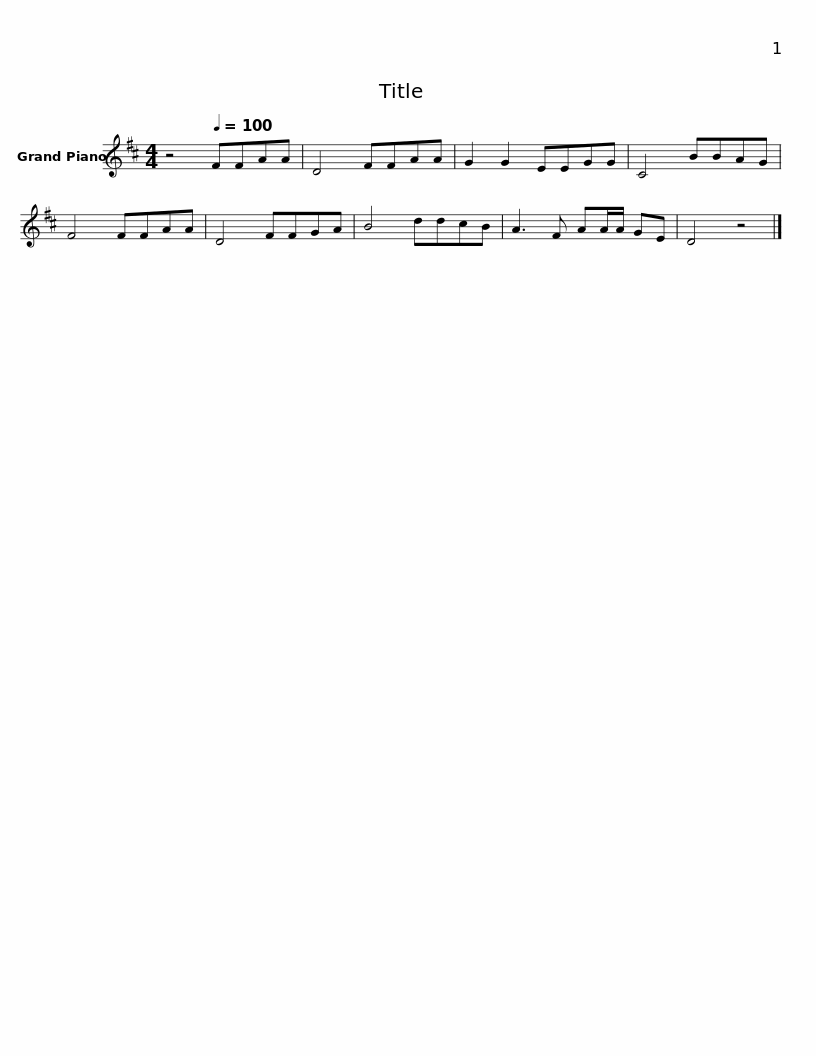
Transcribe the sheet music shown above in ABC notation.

X:1
L:1/8
M:4/4
I:linebreak $
K:D
V:1 treble
V:1
 z4[Q:1/4=100] FFAA | D4 FFAA | G2 G2 EEGG | C4 BBAG | F4 FFAA | %5
 D4 FFGA | B4 ddcB |$ A3 F AA/A/ GE | D4 z4 |] %9
